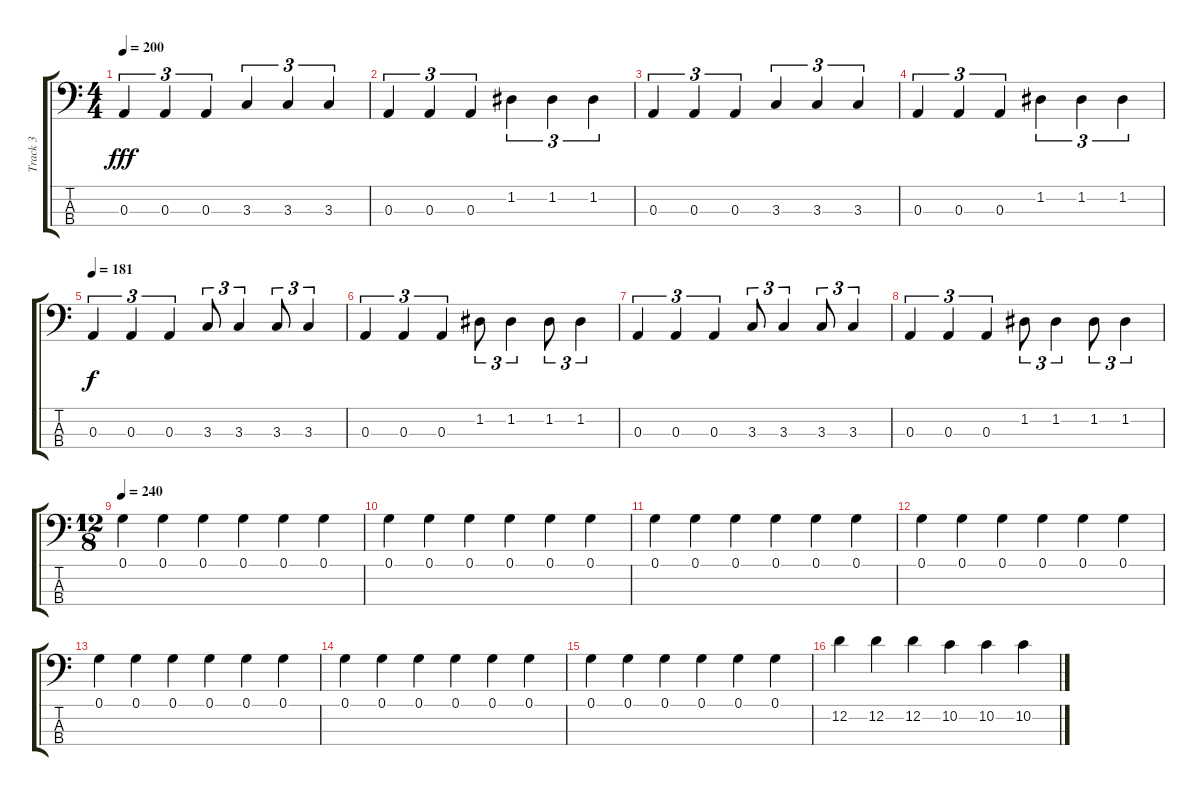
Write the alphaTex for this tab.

\track ("Track 3" "Track 3") {instrument electricbassfinger}
\staff {score tabs}
\tuning (G2 D2 A1 E1) {hide}
\ts (4 4)
\tempo 200
\clef f4
\ks c
0.3.4{tu (3 2) dy fff} 0.3.4{tu (3 2)} 0.3.4{tu (3 2)} 3.3.4{tu (3 2)} 3.3.4{tu (3 2)} 3.3.4{tu (3 2)} |
0.3.4{tu (3 2)} 0.3.4{tu (3 2)} 0.3.4{tu (3 2)} 1.2.4{tu (3 2)} 1.2.4{tu (3 2)} 1.2.4{tu (3 2)} |
0.3.4{tu (3 2)} 0.3.4{tu (3 2)} 0.3.4{tu (3 2)} 3.3.4{tu (3 2)} 3.3.4{tu (3 2)} 3.3.4{tu (3 2)} |
0.3.4{tu (3 2)} 0.3.4{tu (3 2)} 0.3.4{tu (3 2)} 1.2.4{tu (3 2)} 1.2.4{tu (3 2)} 1.2.4{tu (3 2)} |
\tempo 181
0.3.4{tu (3 2) dy f} 0.3.4{tu (3 2)} 0.3.4{tu (3 2)} 3.3.8{tu (3 2)} 3.3.4{tu (3 2)} 3.3.8{tu (3 2)} 3.3.4{tu (3 2)} |
0.3.4{tu (3 2)} 0.3.4{tu (3 2)} 0.3.4{tu (3 2)} 1.2.8{tu (3 2)} 1.2.4{tu (3 2)} 1.2.8{tu (3 2)} 1.2.4{tu (3 2)} |
0.3.4{tu (3 2)} 0.3.4{tu (3 2)} 0.3.4{tu (3 2)} 3.3.8{tu (3 2)} 3.3.4{tu (3 2)} 3.3.8{tu (3 2)} 3.3.4{tu (3 2)} |
0.3.4{tu (3 2)} 0.3.4{tu (3 2)} 0.3.4{tu (3 2)} 1.2.8{tu (3 2)} 1.2.4{tu (3 2)} 1.2.8{tu (3 2)} 1.2.4{tu (3 2)} |
\ts (12 8)
\tempo 240
0.1.4 0.1.4 0.1.4 0.1.4 0.1.4 0.1.4 |
0.1.4 0.1.4 0.1.4 0.1.4 0.1.4 0.1.4 |
0.1.4 0.1.4 0.1.4 0.1.4 0.1.4 0.1.4 |
0.1.4 0.1.4 0.1.4 0.1.4 0.1.4 0.1.4 |
0.1.4 0.1.4 0.1.4 0.1.4 0.1.4 0.1.4 |
0.1.4 0.1.4 0.1.4 0.1.4 0.1.4 0.1.4 |
0.1.4 0.1.4 0.1.4 0.1.4 0.1.4 0.1.4 |
12.2.4 12.2.4 12.2.4 10.2.4 10.2.4 10.2.4
